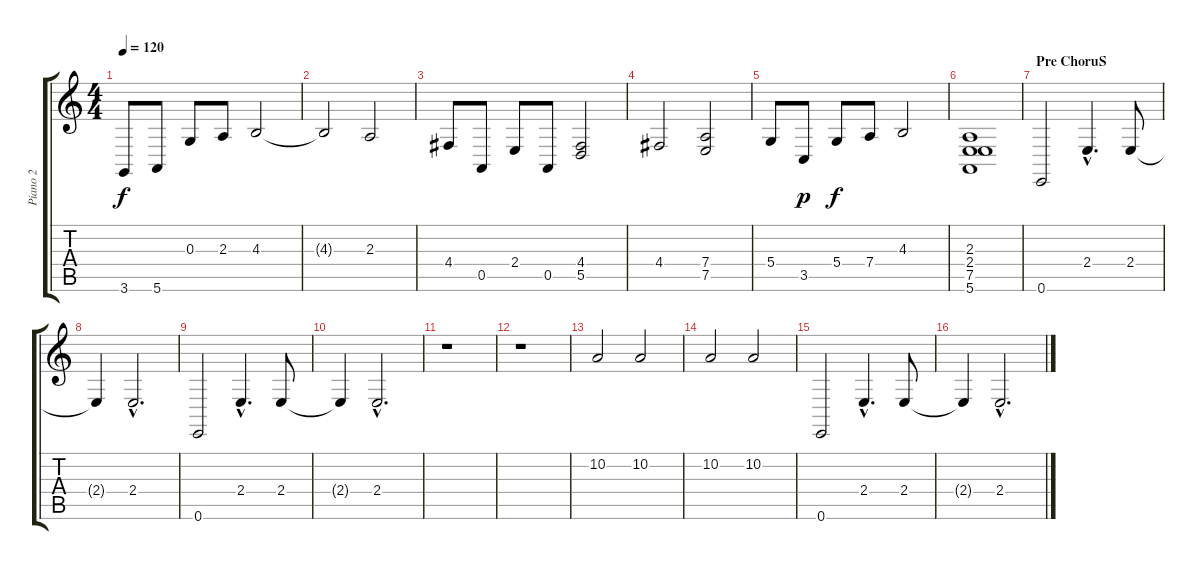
\track ("Piano 2" "Piano 2") {instrument acousticgrandpiano}
\staff {score tabs}
\tuning (E4 B3 G3 D3 A2 E2) {hide}
\ts (4 4)
\tempo 120
\clef g2
\ks c
3.6.8{dy f} 5.6.8 0.3.8 2.3.8 4.3.2 |
4.3{t}.2 2.3.2 |
4.4.8 0.5.8 2.4.8 0.5.8 (4.4 5.5).2 |
4.4.2 (7.4 7.5).2 |
5.4.8 3.5.8{dy p} 5.4.8{dy f} 7.4.8 4.3.2 |
(2.3 2.4 7.5 5.6).1 |
\section ("" "Pre ChoruS")
0.6.2 2.4{hac}.4{d} 2.4.8 |
2.4{t}.4 2.4{hac}.2{d} |
0.6.2 2.4{hac}.4{d} 2.4.8 |
2.4{t}.4 2.4{hac}.2{d} |
r.1 |
r.1 |
10.2.2 10.2.2 |
10.2.2 10.2.2 |
0.6.2 2.4{hac}.4{d} 2.4.8 |
2.4{t}.4 2.4{hac}.2{d}
